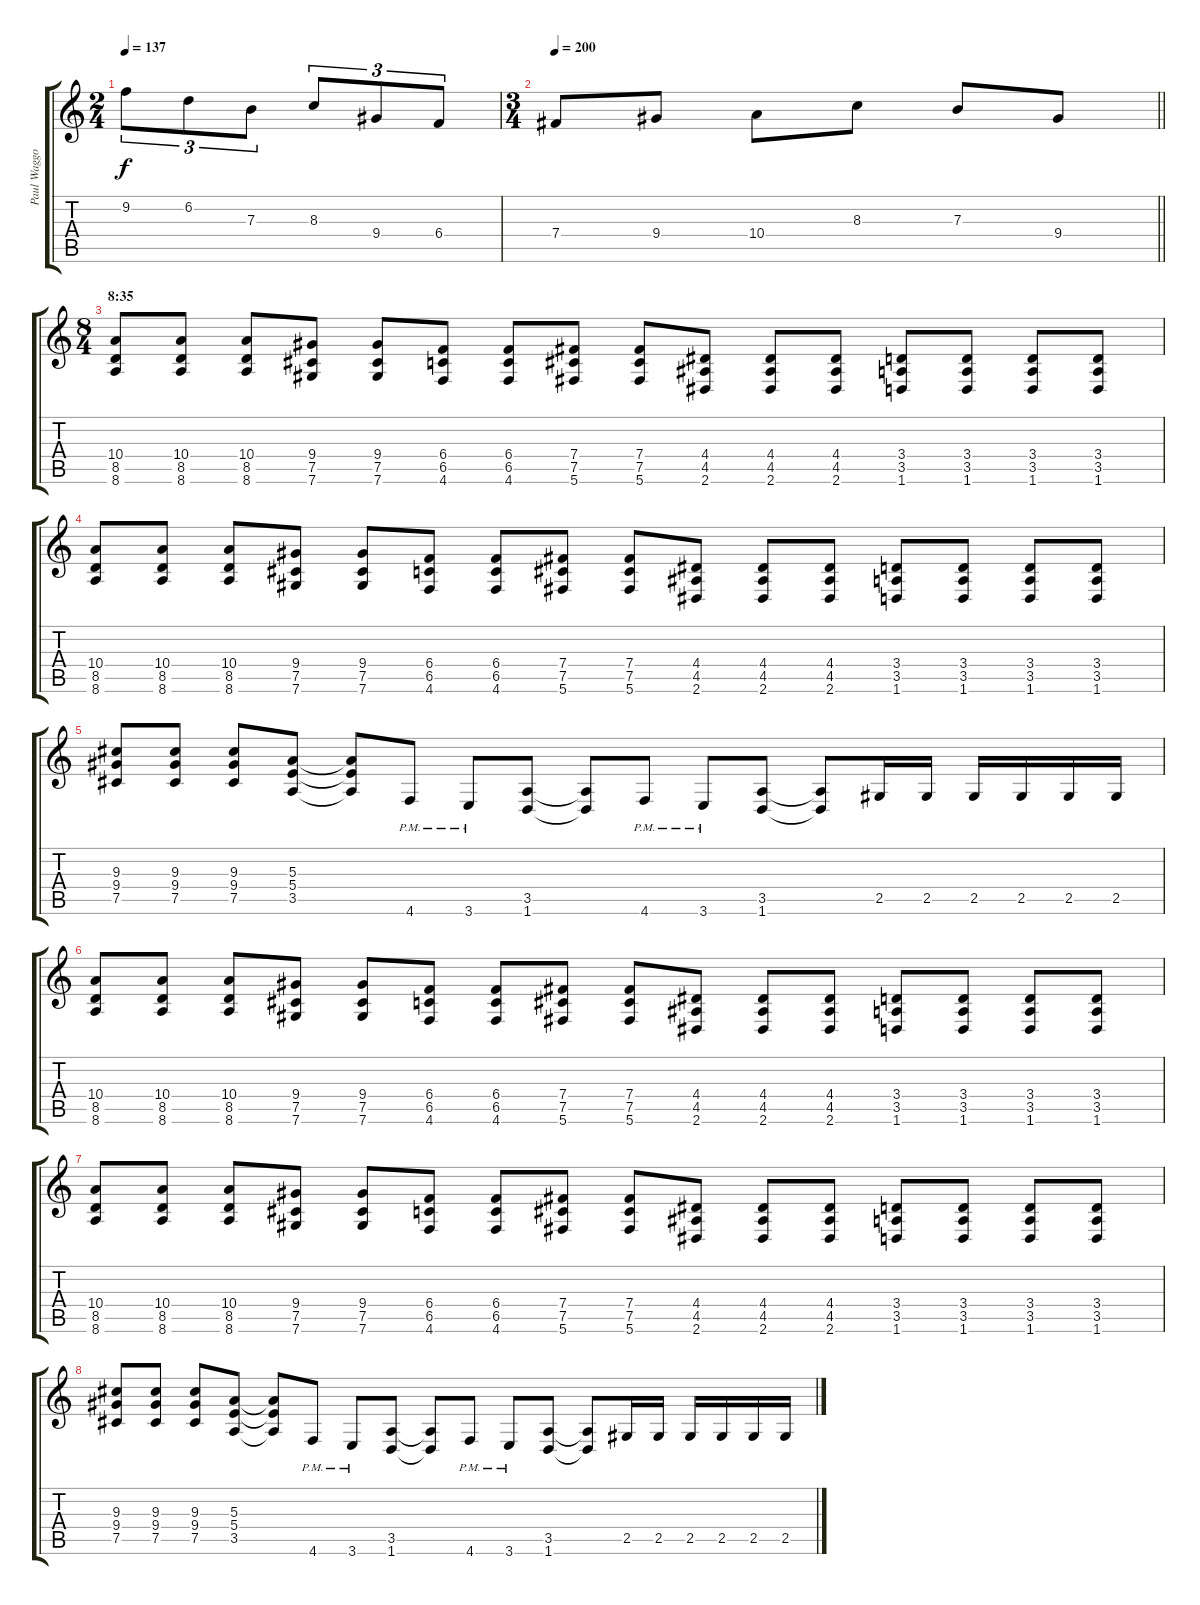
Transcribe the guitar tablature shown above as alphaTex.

\track ("Paul Waggoner" "Paul Waggo") {instrument distortionguitar}
\staff {score tabs}
\tuning (Db4 Ab3 E3 B2 Gb2 Db2) {hide}
\ts (2 4)
\tempo 137
\clef g2
\ks c
9.2.8{tu (3 2) dy f} 6.2.8{tu (3 2)} 7.3.8{tu (3 2)} 8.3.8{tu (3 2)} 9.4.8{tu (3 2)} 6.4.8{tu (3 2)} |
\ts (3 4)
\tempo 200
\barLineRight lightlight
7.4.8 9.4.8 10.4.8 8.3.8 7.3.8 9.4.8 |
\ts (8 4)
\section ("" "8:35")
(10.4 8.5 8.6).8 (10.4 8.5 8.6).8 (10.4 8.5 8.6).8 (9.4 7.5 7.6).8 (9.4 7.5 7.6).8 (6.4 6.5 4.6).8 (6.4 6.5 4.6).8 (7.4 7.5 5.6).8 (7.4 7.5 5.6).8 (4.4 4.5 2.6).8 (4.4 4.5 2.6).8 (4.4 4.5 2.6).8 (3.4 3.5 1.6).8 (3.4 3.5 1.6).8 (3.4 3.5 1.6).8 (3.4 3.5 1.6).8 |
(10.4 8.5 8.6).8 (10.4 8.5 8.6).8 (10.4 8.5 8.6).8 (9.4 7.5 7.6).8 (9.4 7.5 7.6).8 (6.4 6.5 4.6).8 (6.4 6.5 4.6).8 (7.4 7.5 5.6).8 (7.4 7.5 5.6).8 (4.4 4.5 2.6).8 (4.4 4.5 2.6).8 (4.4 4.5 2.6).8 (3.4 3.5 1.6).8 (3.4 3.5 1.6).8 (3.4 3.5 1.6).8 (3.4 3.5 1.6).8 |
(9.3 9.4 7.5).8 (9.3 9.4 7.5).8 (9.3 9.4 7.5).8 (5.3 5.4 3.5).8 (5.3{t} 5.4{t} 3.5{t}).8 4.6{pm}.8 3.6{pm}.8 (3.5 1.6).8 (3.5{t} 1.6{t}).8 4.6{pm}.8 3.6{pm}.8 (3.5 1.6).8 (3.5{t} 1.6{t}).8 2.5.16 2.5.16 2.5.16 2.5.16 2.5.16 2.5.16 |
(10.4 8.5 8.6).8 (10.4 8.5 8.6).8 (10.4 8.5 8.6).8 (9.4 7.5 7.6).8 (9.4 7.5 7.6).8 (6.4 6.5 4.6).8 (6.4 6.5 4.6).8 (7.4 7.5 5.6).8 (7.4 7.5 5.6).8 (4.4 4.5 2.6).8 (4.4 4.5 2.6).8 (4.4 4.5 2.6).8 (3.4 3.5 1.6).8 (3.4 3.5 1.6).8 (3.4 3.5 1.6).8 (3.4 3.5 1.6).8 |
(10.4 8.5 8.6).8 (10.4 8.5 8.6).8 (10.4 8.5 8.6).8 (9.4 7.5 7.6).8 (9.4 7.5 7.6).8 (6.4 6.5 4.6).8 (6.4 6.5 4.6).8 (7.4 7.5 5.6).8 (7.4 7.5 5.6).8 (4.4 4.5 2.6).8 (4.4 4.5 2.6).8 (4.4 4.5 2.6).8 (3.4 3.5 1.6).8 (3.4 3.5 1.6).8 (3.4 3.5 1.6).8 (3.4 3.5 1.6).8 |
(9.3 9.4 7.5).8 (9.3 9.4 7.5).8 (9.3 9.4 7.5).8 (5.3 5.4 3.5).8 (5.3{t} 5.4{t} 3.5{t}).8 4.6{pm}.8 3.6{pm}.8 (3.5 1.6).8 (3.5{t} 1.6{t}).8 4.6{pm}.8 3.6{pm}.8 (3.5 1.6).8 (3.5{t} 1.6{t}).8 2.5.16 2.5.16 2.5.16 2.5.16 2.5.16 2.5.16
